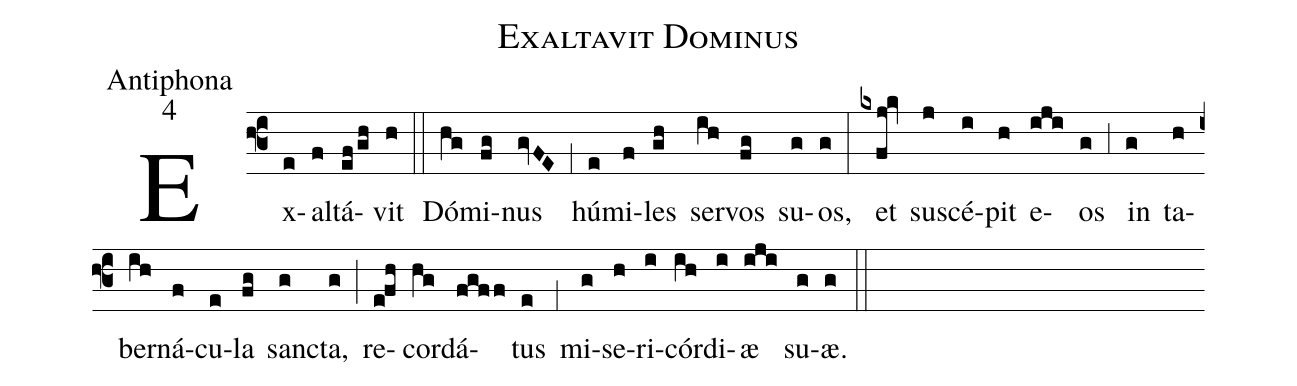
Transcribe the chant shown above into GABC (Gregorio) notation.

name:Exaltavit Dominus;
office-part:Antiphona;
mode:4;
%%
(f3) Ex(e)al(f)tá(ef/gh)vit(h) (::)
Dó(hg)mi(fg)nus(gvFE) (,1) hú(e)mi(f)les(gh) ser(ih)vos(fg) su(g)os,(g) (:)
et(kxfj!kv) su(j)scé(i)pit(h) e(iji)os(g) (,3) in(g) ta(h)ber(ih)ná(f)cu(e)la(fg) san(g)cta,(g) (;) re(e!fh)cor(hg)dá(fgff)tus(e) (,1) mi(g)se(h)ri(i)cór(ih)di(i)æ(iji) su(g)æ.(g) (::)
